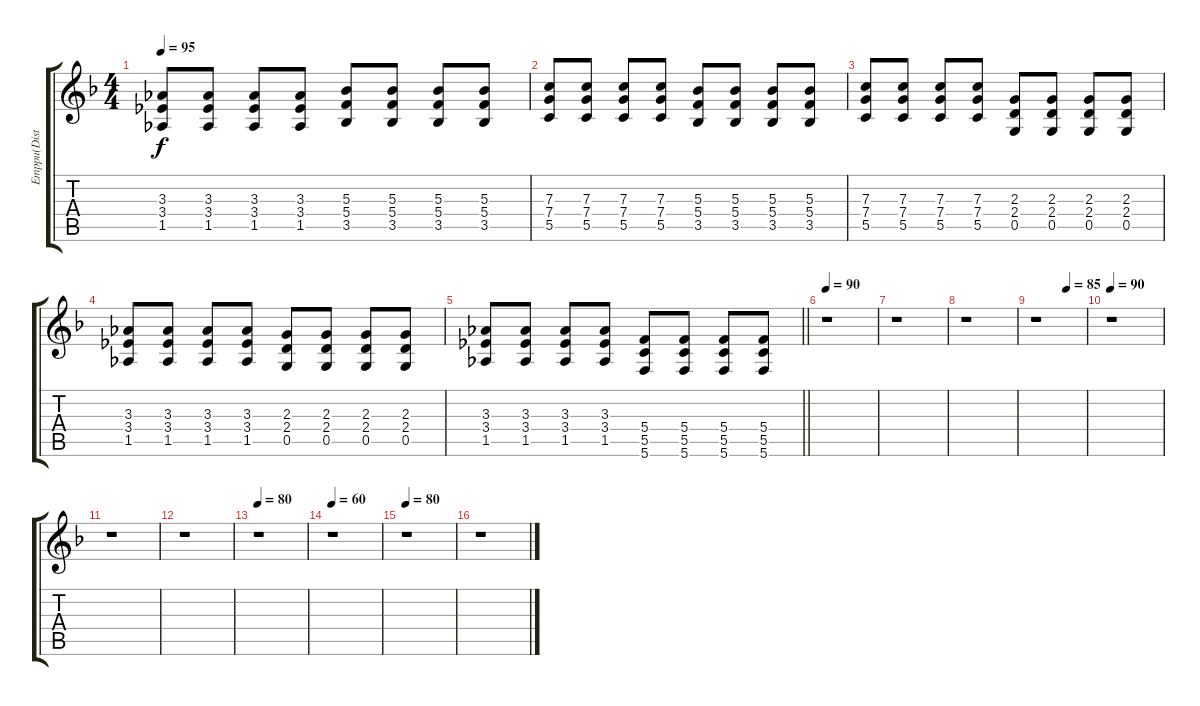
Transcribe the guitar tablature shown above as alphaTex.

\track ("Emppu(Disto)" "Emppu(Dist") {instrument distortionguitar}
\staff {score tabs}
\tuning (D4 A3 F3 C3 G2 C2) {hide}
\ts (4 4)
\tempo 95
\clef g2
\ks f
(3.3 3.4 1.5).8{dy f} (3.3 3.4 1.5).8 (3.3 3.4 1.5).8 (3.3 3.4 1.5).8 (5.3 5.4 3.5).8 (5.3 5.4 3.5).8 (5.3 5.4 3.5).8 (5.3 5.4 3.5).8 |
(7.3 7.4 5.5).8 (7.3 7.4 5.5).8 (7.3 7.4 5.5).8 (7.3 7.4 5.5).8 (5.3 5.4 3.5).8 (5.3 5.4 3.5).8 (5.3 5.4 3.5).8 (5.3 5.4 3.5).8 |
(7.3 7.4 5.5).8 (7.3 7.4 5.5).8 (7.3 7.4 5.5).8 (7.3 7.4 5.5).8 (2.3 2.4 0.5).8 (2.3 2.4 0.5).8 (2.3 2.4 0.5).8 (2.3 2.4 0.5).8 |
(3.3 3.4 1.5).8 (3.3 3.4 1.5).8 (3.3 3.4 1.5).8 (3.3 3.4 1.5).8 (2.3 2.4 0.5).8 (2.3 2.4 0.5).8 (2.3 2.4 0.5).8 (2.3 2.4 0.5).8 |
\barLineRight lightlight
(3.3 3.4 1.5).8 (3.3 3.4 1.5).8 (3.3 3.4 1.5).8 (3.3 3.4 1.5).8 (5.4 5.5 5.6).8 (5.4 5.5 5.6).8 (5.4 5.5 5.6).8 (5.4 5.5 5.6).8 |
\tempo 90
r.1 |
r.1 |
r.1 |
\tempo (85 0.625)
r.1 |
\tempo 90
r.1 |
r.1 |
r.1 |
\tempo 80
r.1 |
\tempo 60
r.1 |
\tempo 80
r.1 |
r.1
